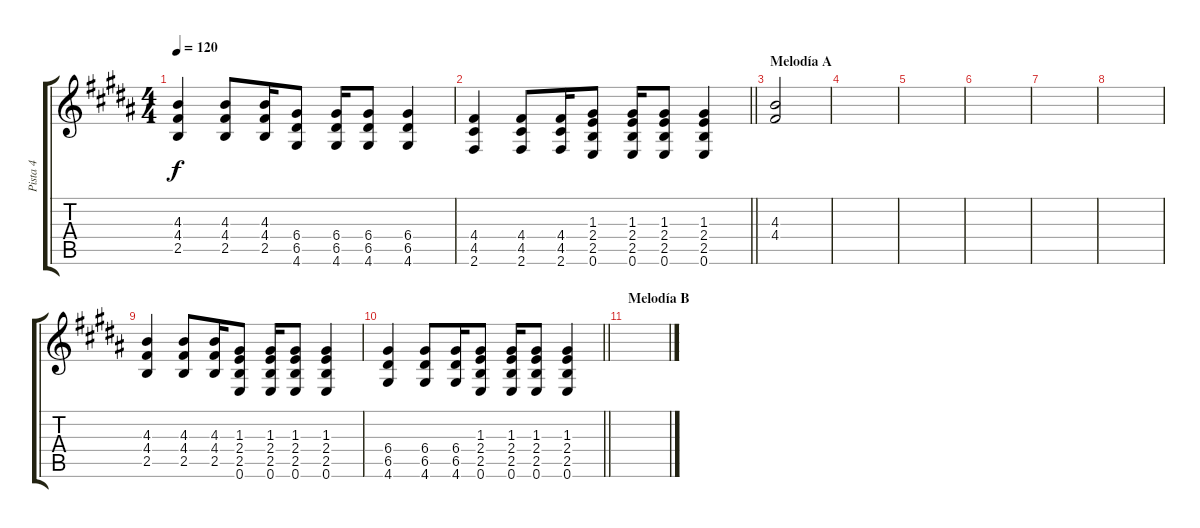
\track ("Pista 4" "Pista 4") {instrument distortionguitar}
\staff {score tabs}
\tuning (E4 B3 G3 D3 A2 E2) {hide}
\ts (4 4)
\tempo 120
\clef g2
\ks b
(4.3 4.4 2.5).4{dy f} (4.3 4.4 2.5).8 (4.3 4.4 2.5).16 (6.4 6.5 4.6).8 (6.4 6.5 4.6).16 (6.4 6.5 4.6).8 (6.4 6.5 4.6).4 |
\barLineRight lightlight
(4.4 4.5 2.6).4 (4.4 4.5 2.6).8 (4.4 4.5 2.6).16 (1.3 2.4 2.5 0.6).8 (1.3 2.4 2.5 0.6).16 (1.3 2.4 2.5 0.6).8 (1.3 2.4 2.5 0.6).4 |
\section ("" "Melodía A")
(4.3 4.4).2 |
|
|
|
|
|
(4.3 4.4 2.5).4 (4.3 4.4 2.5).8 (4.3 4.4 2.5).16 (1.3 2.4 2.5 0.6).8 (1.3 2.4 2.5 0.6).16 (1.3 2.4 2.5 0.6).8 (1.3 2.4 2.5 0.6).4 |
\barLineRight lightlight
(6.4 6.5 4.6).4 (6.4 6.5 4.6).8 (6.4 6.5 4.6).16 (1.3 2.4 2.5 0.6).8 (1.3 2.4 2.5 0.6).16 (1.3 2.4 2.5 0.6).8 (1.3 2.4 2.5 0.6).4 |
\section ("" "Melodía B")
